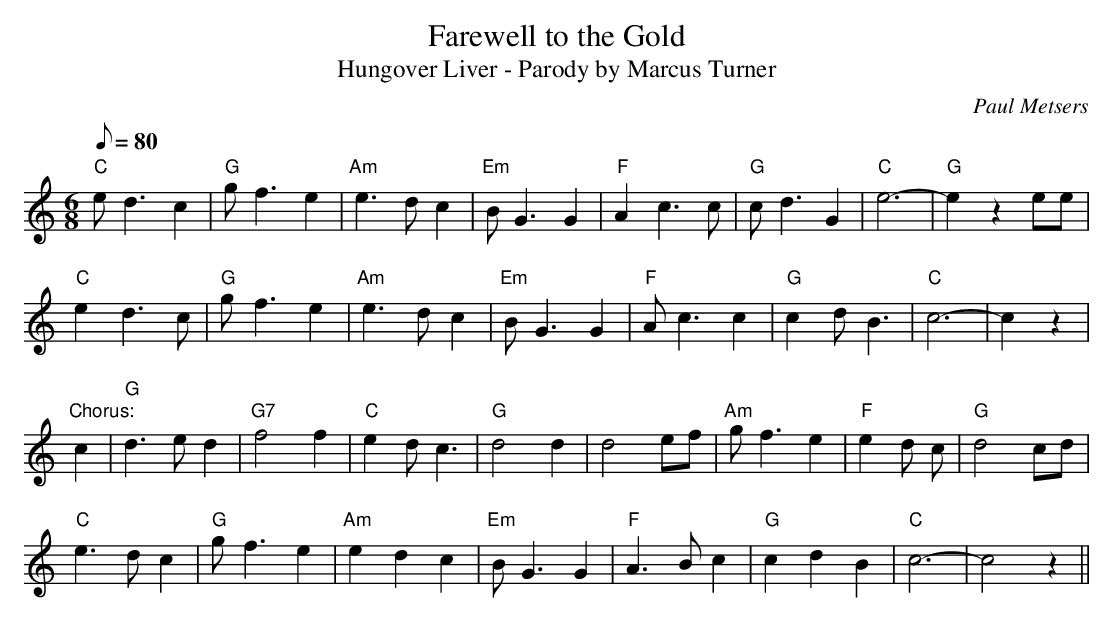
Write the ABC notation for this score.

X:1
T:Farewell to the Gold
T:Hungover Liver - Parody by Marcus Turner
M:6/8
L:1/8
Q:80
C:Paul Metsers
K:C
"C"ed3c2|"G"gf3e2|"Am"e3dc2|"Em"B G3 G2|"F"A2c3c|"G"cd3G2|"C"e6-|"G"e2z2
ee|!
"C"e2d3c|"G"gf3e2|"Am"e3dc2|"Em"BG3G2|"F"Ac3c2|"G"c2dB3|"C"c6-|c2z2|!
"Chorus:"c2| "G"   d3ed2|"G7"f4f2|"C"e2dc3|"G"d4d2|d4ef|"Am"gf3e2|"F"e2d
3c|"G"d4cd|!
"C"e3dc2|"G"gf3e2|"Am"e2d2c2|"Em"BG3G2|"F"A3Bc2|"G"c2d2B2|"C"c6-|c4z2||
